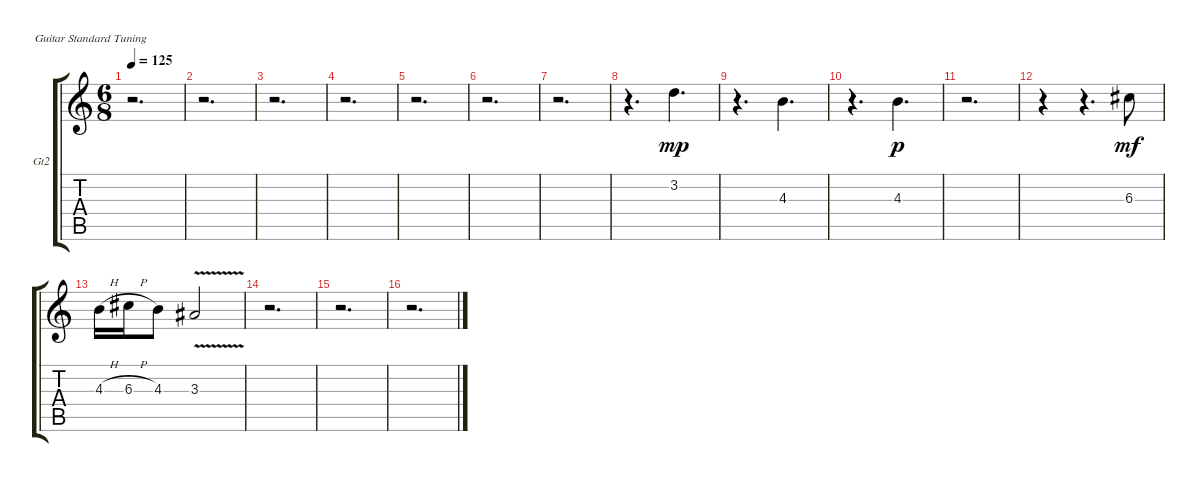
\defaultSystemsLayout 4
\bracketExtendMode groupsimilarinstruments
\firstSystemTrackNameOrientation horizontal
\otherSystemsTrackNameOrientation horizontal
\track ("Licks" "Gt2") {instrument acousticguitarnylon}
\staff {score tabs}
\tuning (E4 B3 G3 D3 A2 E2)
\ts (6 8)
\tempo 125
\clef g2
\ks c
r.2{d dy mf} |
r.2{d} |
r.2{d} |
r.2{d} |
r.2{d} |
r.2{d} |
r.2{d} |
r.4{d} 3.2.4{d dy mp} |
r.4{d} 4.3.4{d} |
r.4{d} 4.3.4{d dy p} |
r.2{d} |
r.4 r.4{d} 6.3.8{dy mf} |
4.3{h}.16 6.3{h}.16 4.3.8 3.3{v}.2 |
r.2{d} |
r.2{d} |
r.2{d}
